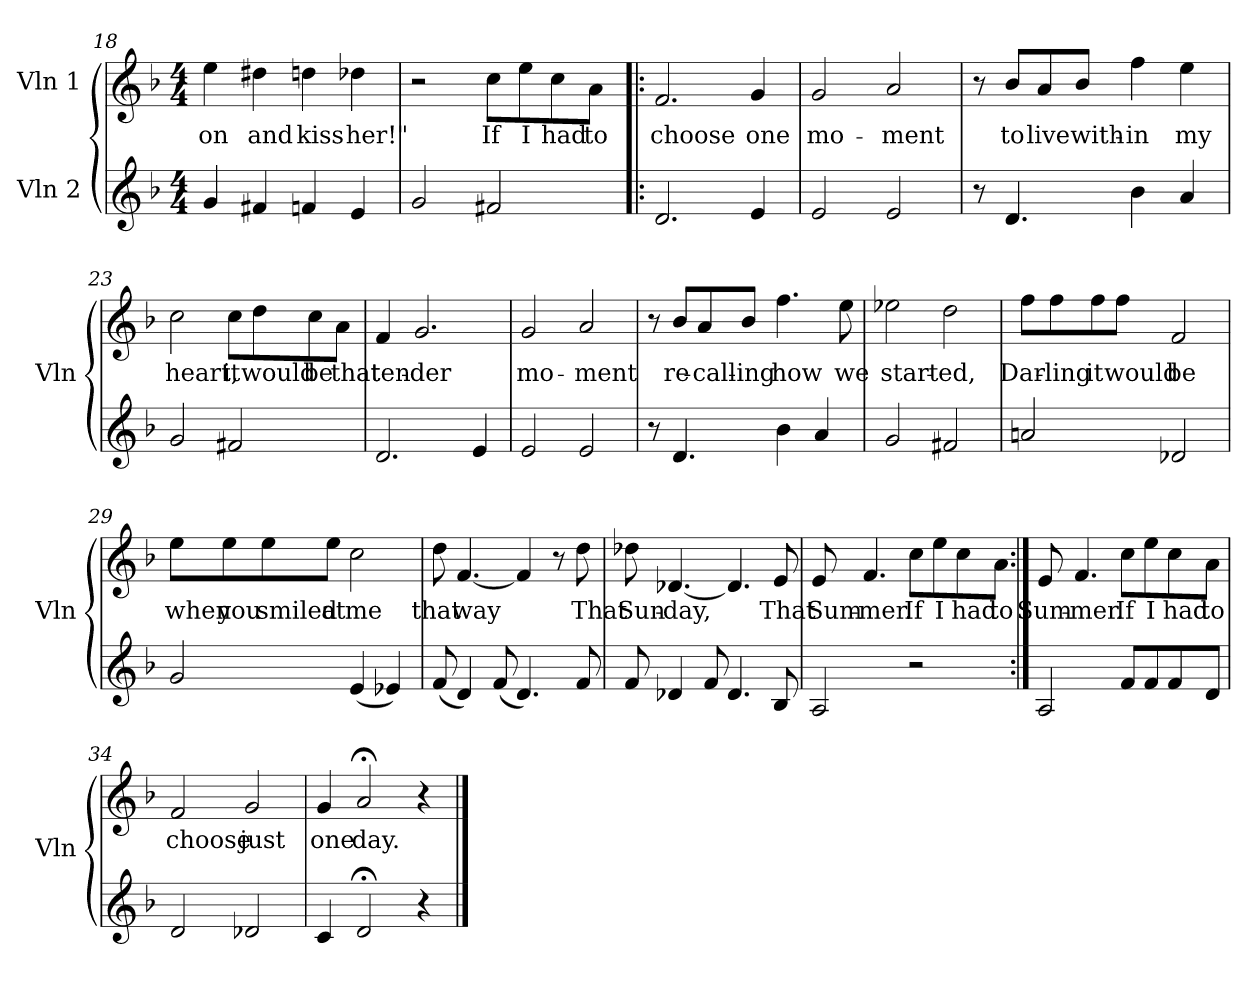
**kern	**kern	**text
*part2	*part1	*part1
*staff2	*staff1	*staff1
*I"Vln 2	*I"Vln 1	*
*I'Vln	*I'Vln	*
*clefG2	*clefG2	*
*k[b-]	*k[b-]	*
*M4/4	*M4/4	*
=18	=18	=18
!	!	!LO:LY:b
4g/	4ee\	on
!	!	!LO:LY:b
4f#X/	4dd#X\	and
!	!	!LO:LY:b
4fn/	4ddn\	kiss
!	!	!LO:LY:b
4e/	4dd-X\	her!"
!!LO:LB:g=z
=19	=19	=19
2g/	2r	.
!	!	!LO:LY:b
2f#X/	8cc\L	If
!	!	!LO:LY:b
.	8ee\	I
!	!	!LO:LY:b
.	8cc\	had
!	!	!LO:LY:b
.	8a\J	to
=20!|:	=20!|:	=20!|:
!	!	!LO:LY:b
2.d/	2.f/	choose
!	!	!LO:LY:b
4e/	4g/	one
=21	=21	=21
!	!	!LO:LY:b
2e/	2g/	mo-
!	!	!LO:LY:b
2e/	2a/	-ment
=22	=22	=22
8r	8r	.
!	!	!LO:LY:b
4.d/	8b-/L	to
!	!	!LO:LY:b
.	8a/	live
!	!	!LO:LY:b
.	8b-/J	with-
!	!	!LO:LY:b
4b-\	4ff\	-in
!	!	!LO:LY:b
4a/	4ee\	my
=23	=23	=23
!	!	!LO:LY:b
2g/	2cc\	heart,
!	!	!LO:LY:b
2f#X/	8cc\L	it
!	!	!LO:LY:b
.	8dd\	would
!	!	!LO:LY:b
.	8cc\	be
!	!	!LO:LY:b
.	8a\J	that
!!LO:LB:g=z
=24	=24	=24
!	!	!LO:LY:b
2.d/	4f/	ten-
!	!	!LO:LY:b
.	2.g/	-der
4e/	.	.
=25	=25	=25
!	!	!LO:LY:b
2e/	2g/	mo-
!	!	!LO:LY:b
2e/	2a/	-ment
=26	=26	=26
8r	8r	.
!	!	!LO:LY:b
4.d/	8b-/L	re-
!	!	!LO:LY:b
.	8a/	-call-
!	!	!LO:LY:b
.	8b-/J	-ing
!	!	!LO:LY:b
4b-\	4.ff\	how
4a/	.	.
!	!	!LO:LY:b
.	8ee\	we
=27	=27	=27
!	!	!LO:LY:b
2g/	2ee-X\	start-
!	!	!LO:LY:b
2f#X/	2dd\	-ed,
=28	=28	=28
!	!	!LO:LY:b
2an/	8ff\L	Dar-
!	!	!LO:LY:b
.	8ff\	-ling
!	!	!LO:LY:b
.	8ff\	it
!	!	!LO:LY:b
.	8ff\J	would
!	!	!LO:LY:b
2d-X/	2f/	be
!!LO:LB:g=z
=29	=29	=29
!	!	!LO:LY:b
2g/	8ee\L	when
!	!	!LO:LY:b
.	8ee\	you
!	!	!LO:LY:b
.	8ee\	smiled
!	!	!LO:LY:b
.	8ee\J	at
!	!	!LO:LY:b
(4e/	2cc\	me
4e-X/)	.	.
=30	=30	=30
!	!	!LO:LY:b
(8f/	8dd\	that
!	!	!LO:LY:b
4d/)	[4.f/	way
(8f/	.	.
4.d/)	4f/]	.
.	8r	.
!	!	!LO:LY:b
8f/	8dd\	That
=31	=31	=31
!	!	!LO:LY:b
8f/	8dd-X\	Sun-
!	!	!LO:LY:b
4d-X/	[4.d-X/	-day,
8f/	.	.
4.d-/	4.d-/]	.
!	!	!LO:LY:b
8B-/	8e/	That
=32	=32	=32
!	!	!LO:LY:b
2A/	8e/	Sum-
!	!	!LO:LY:b
.	4.f/	-mer.
!	!	!LO:LY:b
2r	8cc\L	If
!	!	!LO:LY:b
.	8ee\	I
!	!	!LO:LY:b
.	8cc\	had
!	!	!LO:LY:b
.	8a\J	to
!!LO:LB:g=z
=33:|!	=33:|!	=33:|!
!	!	!LO:LY:b
2A/	8e/	Sum-
!	!	!LO:LY:b
.	4.f/	-mer.
!	!	!LO:LY:b
8f/L	8cc\L	If
!	!	!LO:LY:b
8f/	8ee\	I
!	!	!LO:LY:b
8f/	8cc\	had
!	!	!LO:LY:b
8d/J	8a\J	to
=34	=34	=34
!	!	!LO:LY:b
2d/	2f/	choose
!	!	!LO:LY:b
2d-X/	2g/	just
=35	=35	=35
!	!	!LO:LY:b
4c/	4g/	one
!	!	!LO:LY:b
2d;</	2a;</	day.
4r	4r	.
==	==	==
*-	*-	*-
